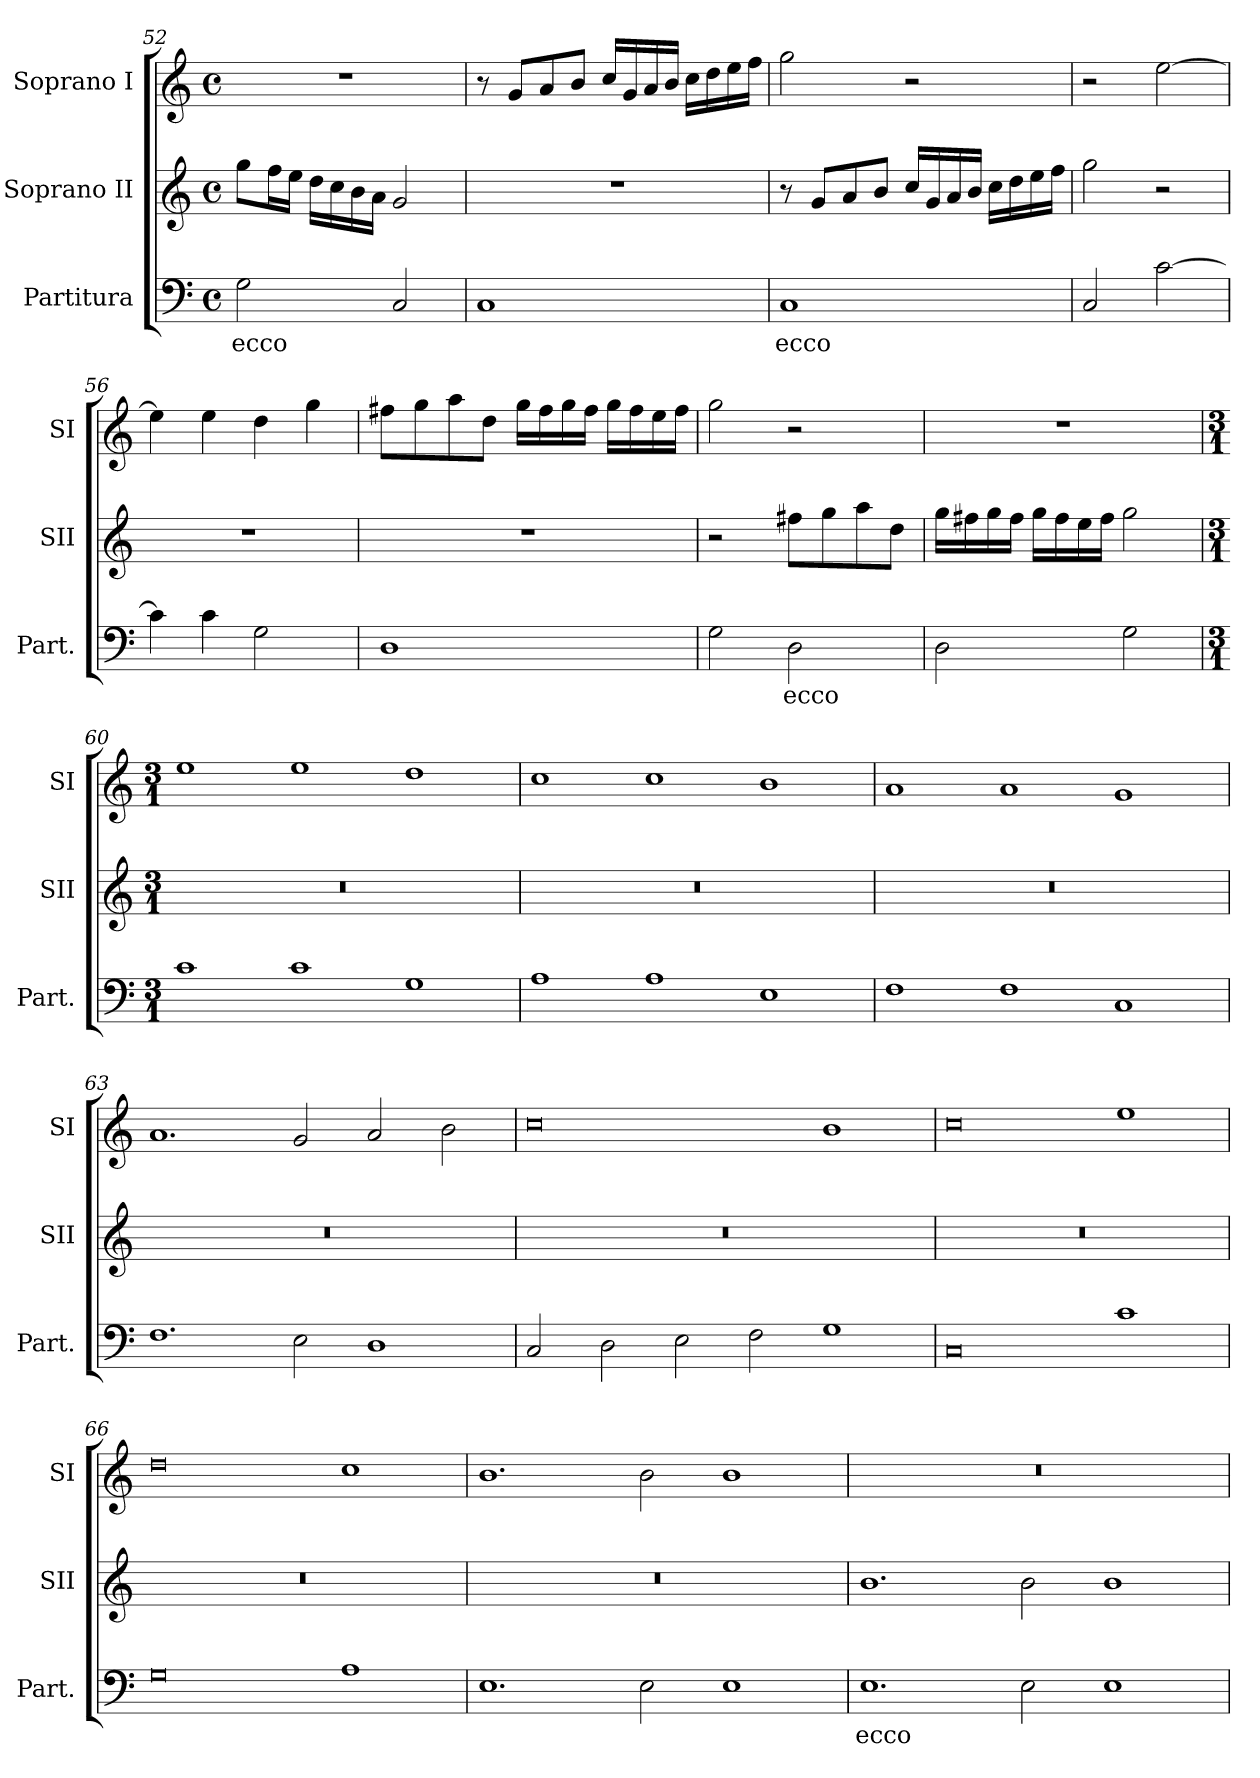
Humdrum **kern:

**kern	**text	**kern	**kern
*part3	*part3	*part2	*part1
*staff3	*staff3	*staff2	*staff1
*I"Partitura	*	*I"Soprano II	*I"Soprano I
*I'Part.	*	*I'SII	*I'SI
*clefF4	*	*clefG2	*clefG2
*k[]	*	*k[]	*k[]
*M4/4	*	*M4/4	*M4/4
*met(c)	*	*met(c)	*met(c)
=52	=52	=52	=52
2G\	ecco	8gg\L	1r
.	.	16ff\L	.
.	.	16ee\JJ	.
.	.	16dd\LL	.
.	.	16cc\	.
.	.	16b\	.
.	.	16a\JJ	.
2C/	.	2g/	.
=53	=53	=53	=53
1C	.	1r	8r
.	.	.	8g/L
.	.	.	8a/
.	.	.	8b/J
.	.	.	16cc/LL
.	.	.	16g/
.	.	.	16a/
.	.	.	16b/JJ
.	.	.	16cc\LL
.	.	.	16dd\
.	.	.	16ee\
.	.	.	16ff\JJ
=54	=54	=54	=54
1C	ecco	8r	2gg\
.	.	8g/L	.
.	.	8a/	.
.	.	8b/J	.
.	.	16cc/LL	2r
.	.	16g/	.
.	.	16a/	.
.	.	16b/JJ	.
.	.	16cc\LL	.
.	.	16dd\	.
.	.	16ee\	.
.	.	16ff\JJ	.
=55	=55	=55	=55
2C/	.	2gg\	2r
[2c\	.	2r	[2ee\
=56	=56	=56	=56
4c\]	.	1r	4ee\]
4c\	.	.	4ee\
2G\	.	.	4dd\
.	.	.	4gg\
=57	=57	=57	=57
1D	.	1r	8ff#X\L
.	.	.	8gg\
.	.	.	8aa\
.	.	.	8dd\J
.	.	.	16gg\LL
.	.	.	16ff#\
.	.	.	16gg\
.	.	.	16ff#\JJ
.	.	.	16gg\LL
.	.	.	16ff#\
.	.	.	16ee\
.	.	.	16ff#\JJ
=58	=58	=58	=58
2G\	.	2r	2gg\
2D\	ecco	8ff#X\L	2r
.	.	8gg\	.
.	.	8aa\	.
.	.	8dd\J	.
=59	=59	=59	=59
2D\	.	16gg\LL	1r
.	.	16ff#X\	.
.	.	16gg\	.
.	.	16ff#\JJ	.
.	.	16gg\LL	.
.	.	16ff#\	.
.	.	16ee\	.
.	.	16ff#\JJ	.
2G\	.	2gg\	.
=60	=60	=60	=60
*M3/1	*	*M3/1	*M3/1
*	*	*	*MM480
1c	.	0.r	1ee
1c	.	.	1ee
1G	.	.	1dd
=61	=61	=61	=61
1A	.	0.r	1cc
1A	.	.	1cc
1E	.	.	1b
=62	=62	=62	=62
1F	.	0.r	1a
1F	.	.	1a
1C	.	.	1g
=63	=63	=63	=63
1.F	.	0.r	1.a
2E\	.	.	2g/
1D	.	.	2a/
.	.	.	2b\
=64	=64	=64	=64
2C/	.	0.r	0cc
2D\	.	.	.
2E\	.	.	.
2F\	.	.	.
1G	.	.	1b
=65	=65	=65	=65
0C	.	0.r	0cc
1c	.	.	1ee
=66	=66	=66	=66
0G	.	0.r	0dd
1A	.	.	1cc
=67	=67	=67	=67
1.E	.	0.r	1.b
2E\	.	.	2b\
1E	.	.	1b
=68	=68	=68	=68
1.E	ecco	1.b	0.r
2E\	.	2b\	.
1E	.	1b	.
=	=	=	=
*-	*-	*-	*-
